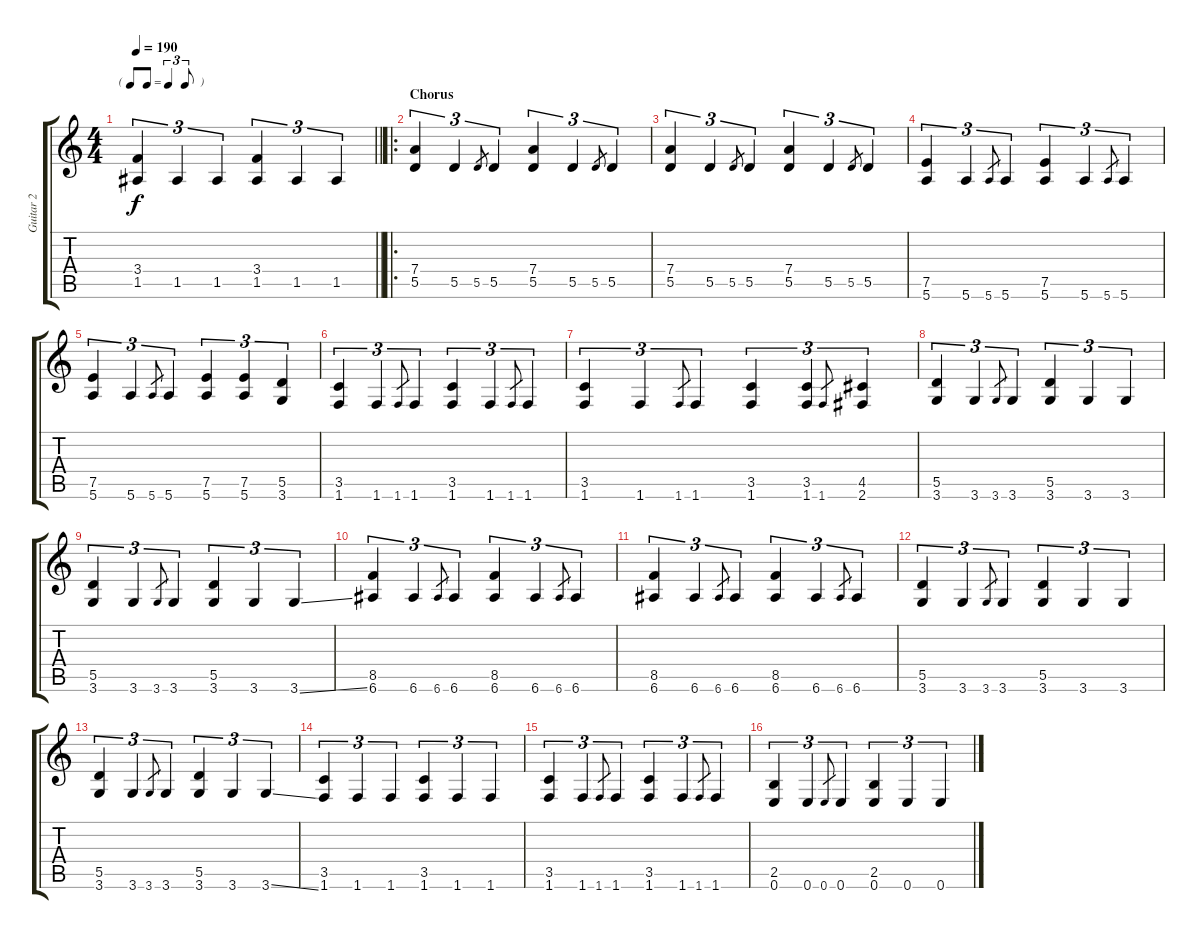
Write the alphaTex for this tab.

\track ("Guitar 2" "Guitar 2") {instrument distortionguitar}
\staff {score tabs}
\tuning (E4 B3 G3 D3 A2 E2) {hide}
\ts (4 4)
\tf triplet8th
\tempo 190
\clef g2
\barLineRight lightlight
\ks c
(3.4 1.5).4{tu (3 2) dy f} 1.5.4{tu (3 2)} 1.5.4{tu (3 2)} (3.4 1.5).4{tu (3 2)} 1.5.4{tu (3 2)} 1.5.4{tu (3 2)} |
\ro
\section ("" "Chorus")
(7.4 5.5).4{tu (3 2)} 5.5.4{tu (3 2)} 5.5.8{gr} 5.5.4{tu (3 2)} (7.4 5.5).4{tu (3 2)} 5.5.4{tu (3 2)} 5.5.8{gr} 5.5.4{tu (3 2)} |
(7.4 5.5).4{tu (3 2)} 5.5.4{tu (3 2)} 5.5.8{gr} 5.5.4{tu (3 2)} (7.4 5.5).4{tu (3 2)} 5.5.4{tu (3 2)} 5.5.8{gr} 5.5.4{tu (3 2)} |
(7.5 5.6).4{tu (3 2)} 5.6.4{tu (3 2)} 5.6.8{gr} 5.6.4{tu (3 2)} (7.5 5.6).4{tu (3 2)} 5.6.4{tu (3 2)} 5.6.8{gr} 5.6.4{tu (3 2)} |
(7.5 5.6).4{tu (3 2)} 5.6.4{tu (3 2)} 5.6.8{gr} 5.6.4{tu (3 2)} (7.5 5.6).4{tu (3 2)} (7.5 5.6).4{tu (3 2)} (5.5 3.6).4{tu (3 2)} |
(3.5 1.6).4{tu (3 2)} 1.6.4{tu (3 2)} 1.6.8{gr} 1.6.4{tu (3 2)} (3.5 1.6).4{tu (3 2)} 1.6.4{tu (3 2)} 1.6.8{gr} 1.6.4{tu (3 2)} |
(3.5 1.6).4{tu (3 2)} 1.6.4{tu (3 2)} 1.6.8{gr} 1.6.4{tu (3 2)} (3.5 1.6).4{tu (3 2)} (3.5 1.6).4{tu (3 2)} 1.6.8{gr} (4.5 2.6).4{tu (3 2)} |
(5.5 3.6).4{tu (3 2)} 3.6.4{tu (3 2)} 3.6.8{gr} 3.6.4{tu (3 2)} (5.5 3.6).4{tu (3 2)} 3.6.4{tu (3 2)} 3.6.4{tu (3 2)} |
(5.5 3.6).4{tu (3 2)} 3.6.4{tu (3 2)} 3.6.8{gr} 3.6.4{tu (3 2)} (5.5 3.6).4{tu (3 2)} 3.6.4{tu (3 2)} 3.6{ss}.4{tu (3 2)} |
(8.5 6.6).4{tu (3 2)} 6.6.4{tu (3 2)} 6.6.8{gr} 6.6.4{tu (3 2)} (8.5 6.6).4{tu (3 2)} 6.6.4{tu (3 2)} 6.6.8{gr} 6.6.4{tu (3 2)} |
(8.5 6.6).4{tu (3 2)} 6.6.4{tu (3 2)} 6.6.8{gr} 6.6.4{tu (3 2)} (8.5 6.6).4{tu (3 2)} 6.6.4{tu (3 2)} 6.6.8{gr} 6.6.4{tu (3 2)} |
(5.5 3.6).4{tu (3 2)} 3.6.4{tu (3 2)} 3.6.8{gr} 3.6.4{tu (3 2)} (5.5 3.6).4{tu (3 2)} 3.6.4{tu (3 2)} 3.6.4{tu (3 2)} |
(5.5 3.6).4{tu (3 2)} 3.6.4{tu (3 2)} 3.6.8{gr} 3.6.4{tu (3 2)} (5.5 3.6).4{tu (3 2)} 3.6.4{tu (3 2)} 3.6{ss}.4{tu (3 2)} |
(3.5 1.6).4{tu (3 2)} 1.6.4{tu (3 2)} 1.6.4{tu (3 2)} (3.5 1.6).4{tu (3 2)} 1.6.4{tu (3 2)} 1.6.4{tu (3 2)} |
(3.5 1.6).4{tu (3 2)} 1.6.4{tu (3 2)} 1.6.8{gr} 1.6.4{tu (3 2)} (3.5 1.6).4{tu (3 2)} 1.6.4{tu (3 2)} 1.6.8{gr} 1.6.4{tu (3 2)} |
(2.5 0.6).4{tu (3 2)} 0.6.4{tu (3 2)} 0.6.8{gr} 0.6.4{tu (3 2)} (2.5 0.6).4{tu (3 2)} 0.6.4{tu (3 2)} 0.6.4{tu (3 2)}
